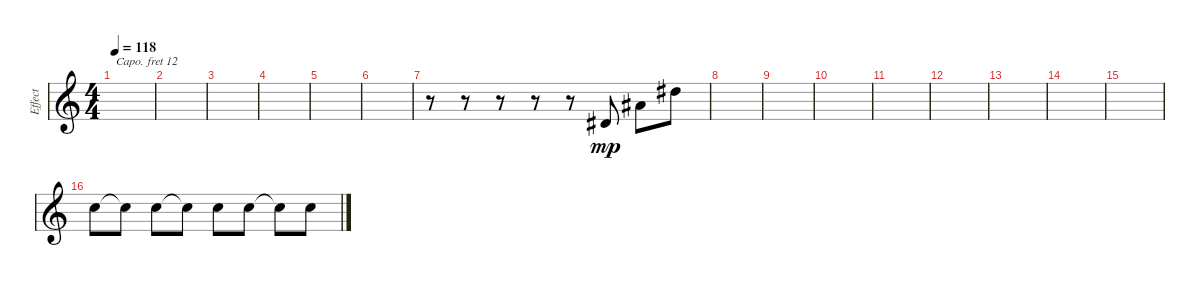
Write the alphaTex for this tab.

\track ("Effect" "Effect") {instrument orchestralharp}
\staff {score}
\capo 12
\tuning (E4 B3 G3 D3 A2 E2) {hide}
\ts (4 4)
\tempo 118
\clef g2
\ks c
|
|
|
|
|
|
r.8 r.8 r.8 r.8 r.8 1.4.8{dy mp} 3.3.8 4.2.8 |
|
|
|
|
|
|
|
|
5.3.8 5.3{t}.8 5.3.8 5.3{t}.8 5.3.8 5.3.8 5.3{t}.8 5.3.8
